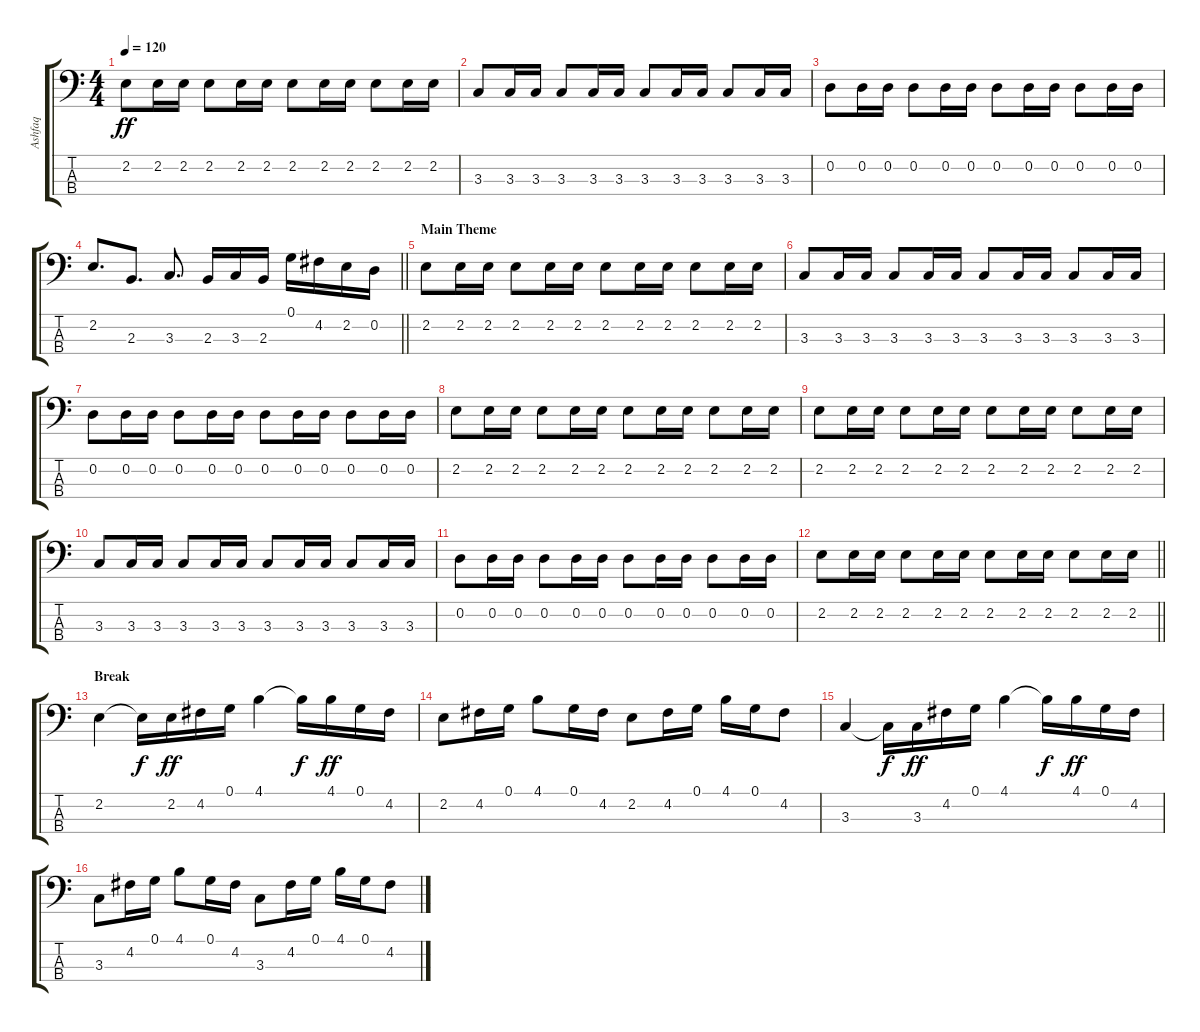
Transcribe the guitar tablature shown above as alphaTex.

\track ("Ashfaq" "Ashfaq") {instrument electricbassfinger}
\staff {score tabs}
\tuning (G2 D2 A1 E1) {hide}
\ts (4 4)
\tempo 120
\clef f4
\ks c
2.2.8{dy ff} 2.2.16 2.2.16 2.2.8 2.2.16 2.2.16 2.2.8 2.2.16 2.2.16 2.2.8 2.2.16 2.2.16 |
3.3.8 3.3.16 3.3.16 3.3.8 3.3.16 3.3.16 3.3.8 3.3.16 3.3.16 3.3.8 3.3.16 3.3.16 |
0.2.8 0.2.16 0.2.16 0.2.8 0.2.16 0.2.16 0.2.8 0.2.16 0.2.16 0.2.8 0.2.16 0.2.16 |
\barLineRight lightlight
2.2.8{d} 2.3.8{d} 3.3.8{d} 2.3.16 3.3.16 2.3.16 0.1.16 4.2.16 2.2.16 0.2.16 |
\section ("" "Main Theme")
2.2.8 2.2.16 2.2.16 2.2.8 2.2.16 2.2.16 2.2.8 2.2.16 2.2.16 2.2.8 2.2.16 2.2.16 |
3.3.8 3.3.16 3.3.16 3.3.8 3.3.16 3.3.16 3.3.8 3.3.16 3.3.16 3.3.8 3.3.16 3.3.16 |
0.2.8 0.2.16 0.2.16 0.2.8 0.2.16 0.2.16 0.2.8 0.2.16 0.2.16 0.2.8 0.2.16 0.2.16 |
2.2.8 2.2.16 2.2.16 2.2.8 2.2.16 2.2.16 2.2.8 2.2.16 2.2.16 2.2.8 2.2.16 2.2.16 |
2.2.8 2.2.16 2.2.16 2.2.8 2.2.16 2.2.16 2.2.8 2.2.16 2.2.16 2.2.8 2.2.16 2.2.16 |
3.3.8 3.3.16 3.3.16 3.3.8 3.3.16 3.3.16 3.3.8 3.3.16 3.3.16 3.3.8 3.3.16 3.3.16 |
0.2.8 0.2.16 0.2.16 0.2.8 0.2.16 0.2.16 0.2.8 0.2.16 0.2.16 0.2.8 0.2.16 0.2.16 |
\barLineRight lightlight
2.2.8 2.2.16 2.2.16 2.2.8 2.2.16 2.2.16 2.2.8 2.2.16 2.2.16 2.2.8 2.2.16 2.2.16 |
\section ("" "Break")
2.2.4 2.2{t}.16{dy f} 2.2.16{dy ff} 4.2.16 0.1.16 4.1.4 4.1{t}.16{dy f} 4.1.16{dy ff} 0.1.16 4.2.16 |
2.2.8 4.2.16 0.1.16 4.1.8 0.1.16 4.2.16 2.2.8 4.2.16 0.1.16 4.1.16 0.1.16 4.2.8 |
3.3.4 3.3{t}.16{dy f} 3.3.16{dy ff} 4.2.16 0.1.16 4.1.4 4.1{t}.16{dy f} 4.1.16{dy ff} 0.1.16 4.2.16 |
3.3.8 4.2.16 0.1.16 4.1.8 0.1.16 4.2.16 3.3.8 4.2.16 0.1.16 4.1.16 0.1.16 4.2.8
